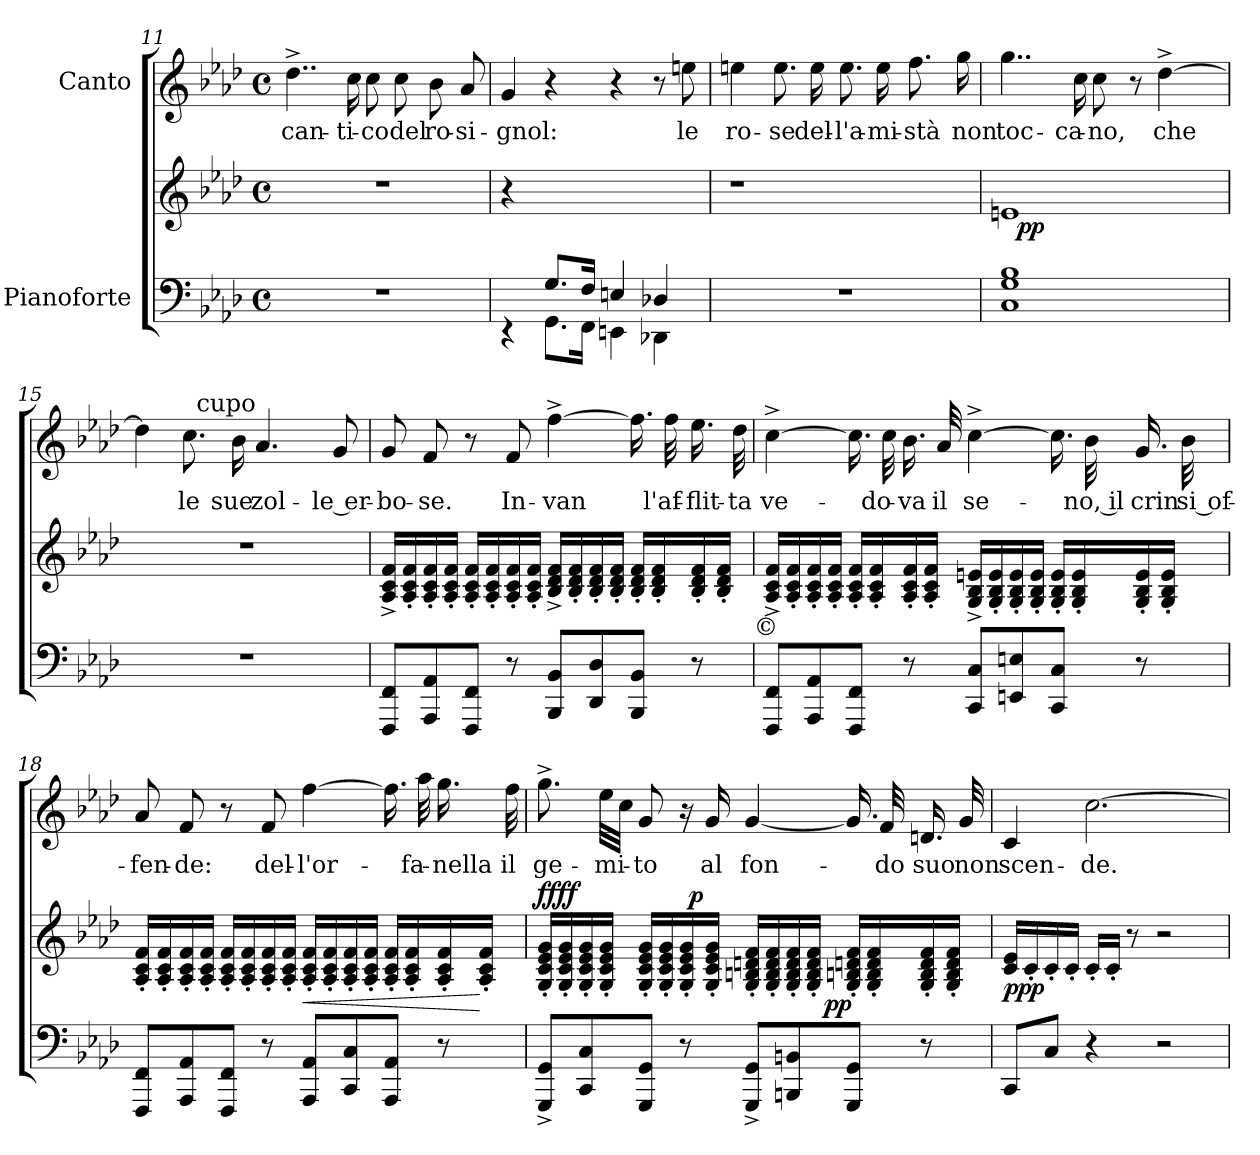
**kern	**kern	**dynam	**kern	**text
*part2	*part2	*part2	*part1	*part1
*staff3	*staff2	*staff2/3	*staff1	*staff1
*I"Pianoforte	*	*	*I"Canto	*
*clefF4	*clefG2	*	*clefG2	*
*k[b-e-a-d-]	*k[b-e-a-d-]	*	*k[b-e-a-d-]	*
*A-:	*A-:	*	*A-:	*
*M4/4	*M4/4	*	*M4/4	*
*met(c)	*met(c)	*	*met(c)	*
=11	=11	=11	=11	=11
!	!	!	!	!LO:LY:b
1r	1r	.	4..dd-^>\	can-
!	!	!	!	!LO:LY:b
.	.	.	16cc\	-ti-
!	!	!	!	!LO:LY:b
.	.	.	8cc\	-co
!	!	!	!	!LO:LY:b
.	.	.	8cc\	del
!	!	!	!	!LO:LY:b
.	.	.	8b-\	ro-
!	!	!	!	!LO:LY:b:rj
.	.	.	8a-/	-si-
=12	=12	=12	=12	=12
*^	*	*	*	*
!	!	!	!	!	!LO:LY:b
4ryy	4rEE	4r	.	4g/	-gnol:
8.G/L	8.GG\L	2.ryy	.	4r	.
16F/Jk	16FF\Jk	.	.	.	.
4En/	4EEn\	.	.	4r	.
4D-X/	4DD-X\	.	.	8r	.
!	!	!	!	!	!LO:LY:b
.	.	.	.	8een\	le
*v	*v	*	*	*	*
=13	=13	=13	=13	=13
*	*^	*	*	*
!	!	!	!LO:HP:b	!	!LO:LY:b
1r	2ryy	1r	<	4een\	ro-
!	!	!	!	!	!LO:LY:b
.	.	.	.	8.ee\	-se
!	!	!	!	!	!LO:LY:b
.	.	.	.	16ee\	del-
!	!	!	!	!	!LO:LY:b:rj
.	4ryy	.	.	8.ee\	-l'a-
!	!	!	!	!	!LO:LY:b
.	.	.	.	16ee\	-mi-
!	!	!	!	!	!LO:LY:b:rj
.	16..ryy	.	.	8.ff\	-stà
.	8ryy	.	.	.	.
!	!	!	!	!	!LO:LY:b
.	.	.	.	16gg\	non
.	64ryy	.	.	.	.
*	*v	*v	*	*	*
.	.	[	.	.
!!LO:LB:g=z
=14	=14	=14	=14	=14
!	!	!	!	!LO:LY:b
*	*^	*	*	*
1C 1G 1B-	1en	32.ryy	.	4..gg\	toc-
!	!	!	!LO:DY:b	!	!
.	.	2ryy	pp	.	.
!	!	!	!	!	!LO:LY:b
.	.	.	.	16cc\	-ca-
!	!	!	!	!	!LO:LY:b
.	.	.	.	8cc\	-no,
.	.	4ryy	.	.	.
.	.	.	.	8r	.
!	!	!	!	!	!LO:LY:b
.	.	.	.	[>4dd-^>\	che
.	.	8ryy	.	.	.
.	.	16ryy	.	.	.
.	.	64ryy	.	.	.
*	*v	*v	*	*	*
=15	=15	=15	=15	=15
*	*	*	*^	*
1r	1r	.	4dd-\]	4ryy	.
!	!	!	!	!	!LO:LY:b
.	.	.	8.cc\	32ryy	le
!	!	!	!	!LO:TX:a:t=cupo	!
.	.	.	.	2ryy	.
!	!	!	!	!	!LO:LY:b
.	.	.	16b-\	.	sue
!	!	!	!	!	!LO:LY:b
.	.	.	4.a-/	.	zol-
.	.	.	.	8..ryy	.
!	!	!	!	!	!LO:LY:b:rj
.	.	.	8g/	.	-le er-
=16	=16	=16	=16	=16	=16
!	!	!	!	!	!LO:LY:b
*	*	*	*v	*v	*
8FFF/ 8FF/L	16A-/^< 16c/^< 16f/^<LL	.	8g/	-bo-
.	16A-/'< 16c/'< 16f/'<	.	.	.
!	!	!	!	!LO:LY:b
8AAA-/ 8AA-/	16A-/'< 16c/'< 16f/'<	.	8f/	-se.
.	16A-/'< 16c/'< 16f/'<JJ	.	.	.
8FFF/ 8FF/J	16A-/'< 16c/'< 16f/'<LL	.	8r	.
.	16A-/'< 16c/'< 16f/'<	.	.	.
!	!	!	!	!LO:LY:b
8r	16A-/'< 16c/'< 16f/'<	.	8f/	In-
.	16A-/'< 16c/'< 16f/'<JJ	.	.	.
!	!	!	!	!LO:LY:b
8BBB-/ 8BB-/L	16B-/^< 16d-/^< 16f/^<LL	.	[>4ff^>\	-van
.	16B-/'< 16d-/'< 16f/'<	.	.	.
8DD-/ 8D-/	16B-/'< 16d-/'< 16f/'<	.	.	.
.	16B-/'< 16d-/'< 16f/'<JJ	.	.	.
8BBB-/ 8BB-/J	16B-/'< 16d-/'< 16f/'<LL	.	16.ff\]	.
.	16B-/'< 16d-/'< 16f/'<	.	.	.
!	!	!	!	!LO:LY:b
.	.	.	32ff\	l'af-
!	!	!	!	!LO:LY:b:rj
8r	16B-/'< 16d-/'< 16f/'<	.	16.ee-\	-flit-
.	16B-/'< 16d-/'< 16f/'<JJ	.	.	.
!	!	!	!	!LO:LY:b
.	.	.	32dd-\	-ta
!	!LO:TX:b:t=©	!	!	!
!!LO:PB:g=z
=17	=17	=17	=17	=17
!	!	!	!	!LO:LY:b
8FFF/ 8FF/L	16A-/^< 16c/^< 16f/^<LL	.	[>4cc^>\	ve-
.	16A-/'< 16c/'< 16f/'<	.	.	.
8AAA-/ 8AA-/	16A-/'< 16c/'< 16f/'<	.	.	.
.	16A-/'< 16c/'< 16f/'<JJ	.	.	.
8FFF/ 8FF/J	16A-/'< 16c/'< 16f/'<LL	.	16.cc\]	.
.	16A-/'< 16c/'< 16f/'<	.	.	.
!	!	!	!	!LO:LY:b
.	.	.	32cc\	-do-
!	!	!	!	!LO:LY:b:rj
8r	16A-/'< 16c/'< 16f/'<	.	16.b-\	-va
.	16A-/'< 16c/'< 16f/'<JJ	.	.	.
!	!	!	!	!LO:LY:b
.	.	.	32a-/	il
!	!	!	!	!LO:LY:b
8CC/ 8C/L	16G/^< 16B-/^< 16en/^<LL	.	[>4cc^>\	se-
.	16G/'< 16B-/'< 16e/'<	.	.	.
8EEn/ 8En/	16G/'< 16B-/'< 16e/'<	.	.	.
.	16G/'< 16B-/'< 16e/'<JJ	.	.	.
8CC/ 8C/J	16G/'< 16B-/'< 16e/'<LL	.	16.cc\]	.
.	16G/'< 16B-/'< 16e/'<	.	.	.
!	!	!	!	!LO:LY:b:rj
.	.	.	32b-\	-no, il
!	!	!	!	!LO:LY:b
8r	16G/'< 16B-/'< 16e/'<	.	16.g/	crin
.	16G/'< 16B-/'< 16e/'<JJ	.	.	.
!	!	!	!	!LO:LY:b:rj
.	.	.	32b-\	si of-
=18	=18	=18	=18	=18
!	!	!	!	!LO:LY:b
8FFF/ 8FF/L	16A-/'< 16c/'< 16f/'<LL	.	8a-/	-fen-
.	16A-/'< 16c/'< 16f/'<	.	.	.
!	!	!	!	!LO:LY:b
8AAA-/ 8AA-/	16A-/'< 16c/'< 16f/'<	.	8f/	-de:
.	16A-/'< 16c/'< 16f/'<JJ	.	.	.
8FFF/ 8FF/J	16A-/'< 16c/'< 16f/'<LL	.	8r	.
.	16A-/'< 16c/'< 16f/'<	.	.	.
!	!	!	!	!LO:LY:b
8r	16A-/'< 16c/'< 16f/'<	.	8f/	del-
.	16A-/'< 16c/'< 16f/'<JJ	.	.	.
!	!	!LO:HP:b	!	!LO:LY:b
8AAA-/ 8AA-/L	16A-/'< 16c/'< 16f/'<LL	<	[>4ff\	-l'or-
.	16A-/'< 16c/'< 16f/'<	.	.	.
8CC/ 8C/	16A-/'< 16c/'< 16f/'<	.	.	.
.	16A-/'< 16c/'< 16f/'<JJ	.	.	.
8AAA-/ 8AA-/J	16A-/'< 16c/'< 16f/'<LL	.	16.ff\]	.
.	16A-/'< 16c/'< 16f/'<	.	.	.
!	!	!	!	!LO:LY:b
.	.	.	32aa-\	-fa-
!	!	!	!	!LO:LY:b
8r	16A-/'< 16c/'< 16f/'<	.	16.gg\	-nel­la
.	16A-/'< 16c/'< 16f/'<JJ	[	.	.
!	!	!	!	!LO:LY:b
.	.	.	32ff\	il
!!LO:LB:g=z
=19	=19	=19	=19	=19
!	!	!LO:DY:b	!	!LO:LY:b
!	!	!LO:DY:n=1:a	!	!
*	*^	*	*	*
*	*	*^	*	*	*
8GGG/^< 8GG/^<L	16G/'< 16c/'< 16e-/'< 16g/'<LL	4ryy	2ryy	ff ff	8.gg^>\	ge-
.	16G/'< 16c/'< 16e-/'< 16g/'<	.	.	.	.	.
8CC/ 8C/	16G/'< 16c/'< 16e-/'< 16g/'<	.	.	.	.	.
!	!	!	!	!	!	!LO:LY:b
.	16G/'< 16c/'< 16e-/'< 16g/'<JJ	.	.	.	32ee-\LLL	-mi-
.	.	.	.	.	32cc\JJJ	.
!	!	!	!	!	!	!LO:LY:b
8GGG/ 8GG/J	16G/'< 16c/'< 16e-/'< 16g/'<LL	8ryy	.	.	8g/	-to
.	16G/'< 16c/'< 16e-/'< 16g/'<	.	.	.	.	.
8r	16G/'< 16c/'< 16e-/'< 16g/'<	64ryy	.	.	16ra	.
!	!	!	!	!LO:DY:n=2:a	!	!
.	.	2ryy	.	p	.	.
!	!	!	!	!	!	!LO:LY:b
.	16G/'< 16c/'< 16e-/'< 16g/'<JJ	.	.	.	16g/	al
!	!	!	!	!	!	!LO:LY:b
8GGG/^< 8GG/^<L	16G/'< 16Bn/'< 16dn/'< 16f/'<LL	.	8...ryy	.	[<4g/	fon-
.	16G/'< 16B/'< 16d/'< 16f/'<	.	.	.	.	.
8BBBn/ 8BBn/	16G/'< 16B/'< 16d/'< 16f/'<	.	.	.	.	.
.	16G/'< 16B/'< 16d/'< 16f/'<JJ	.	.	.	.	.
!	!	!	!	!LO:DY:n=3:b	!	!
.	.	.	4ryy	pp	.	.
8GGG/ 8GG/J	16G/'< 16Bn/'< 16dn/'< 16f/'<LL	.	.	.	16.g/]	.
.	16G/'< 16B/'< 16d/'< 16f/'<	.	.	.	.	.
!	!	!	!	!	!	!LO:LY:b
.	.	.	.	.	32f/	-do
!	!	!	!	!	!	!LO:LY:b
8r	16G/'< 16B/'< 16d/'< 16f/'<	.	.	.	16.dn/	suo
.	.	16..ryy	.	.	.	.
.	16G/'< 16B/'< 16d/'< 16f/'<JJ	.	.	.	.	.
!	!	!	!	!	!	!LO:LY:b
.	.	.	.	.	32g/	non
.	.	.	64ryy	.	.	.
=20	=20	=20	=20	=20	=20	=20
!	!	!	!	!LO:DY:b	!	!LO:LY:b
*	*v	*v	*v	*	*	*
8CC/L	16c/ 16e-/LL	ppp	4c/	scen-
.	16c'</	.	.	.
8C/J	16c'</	.	.	.
.	16c'</JJ	.	.	.
!	!	!	!	!LO:LY:b
4r	16c'</LL	.	[<2.cc\	-de.
.	16c'</JJ	.	.	.
.	8r	.	.	.
2r	2r	.	.	.
=	=	=	=	=
*-	*-	*-	*-	*-
